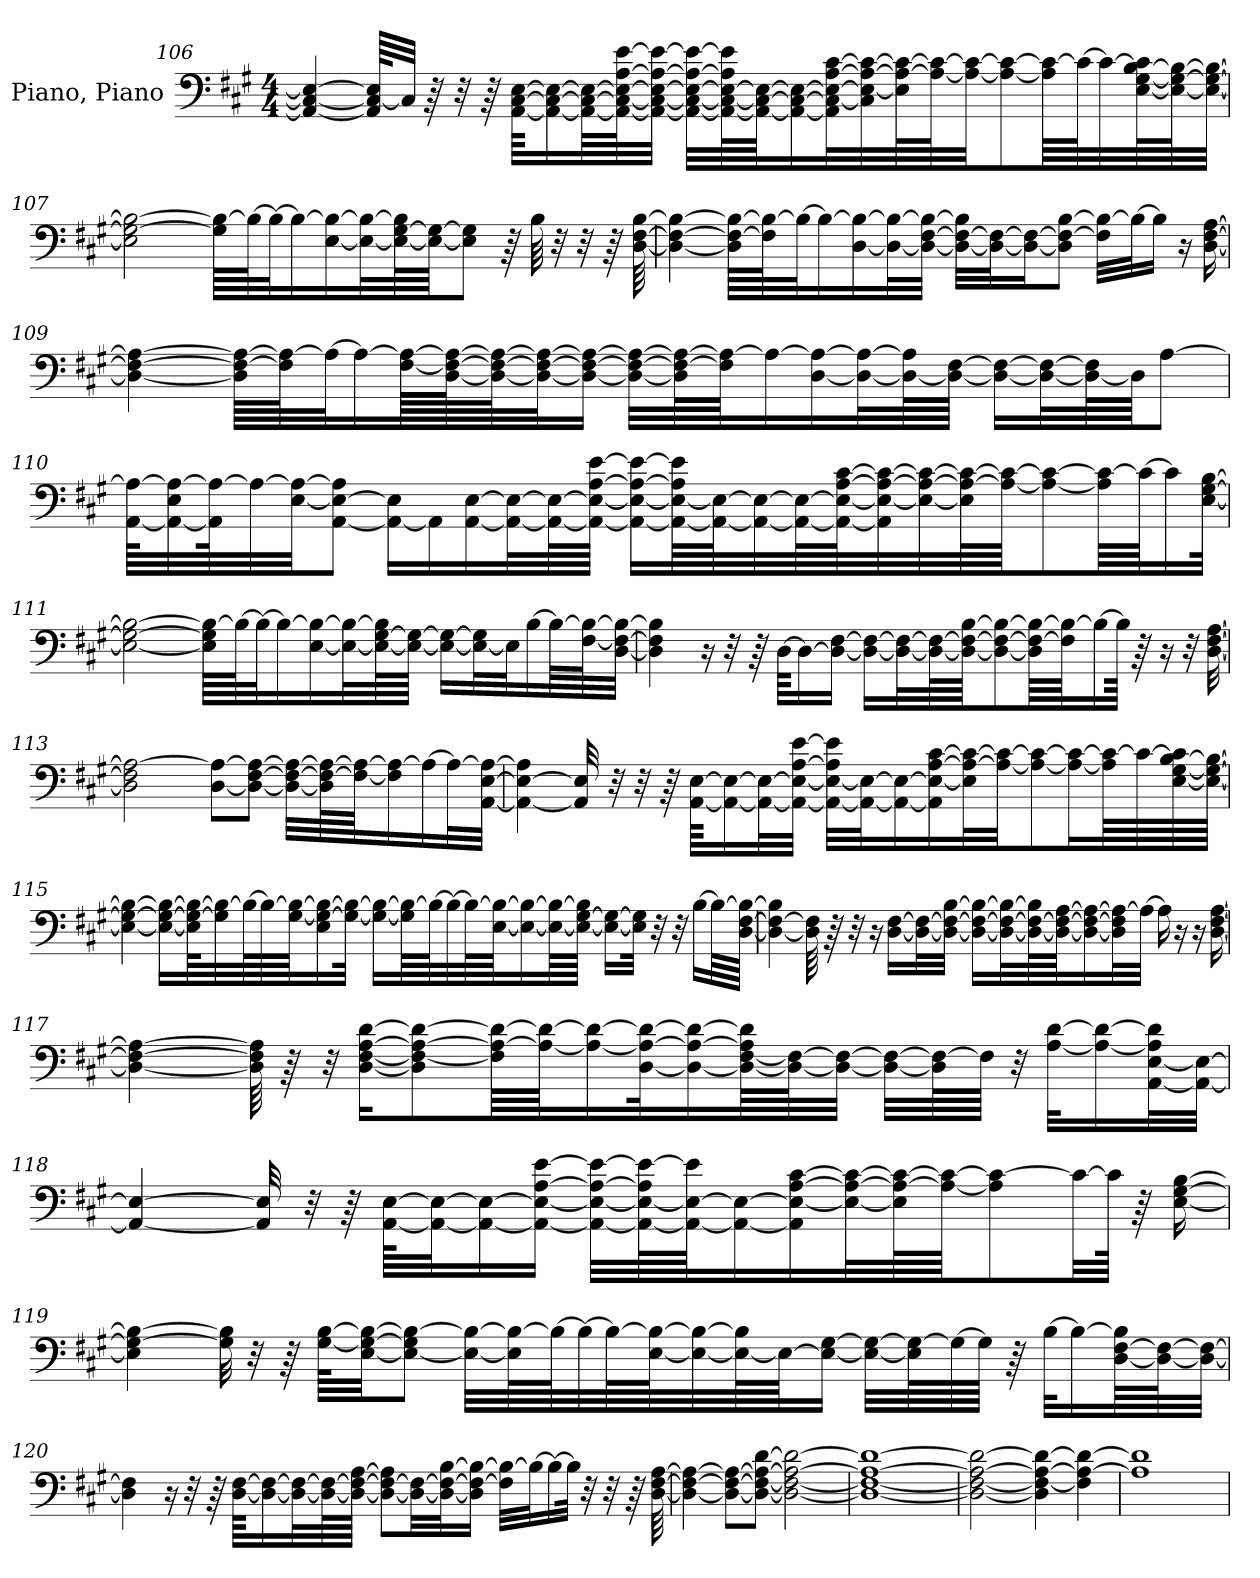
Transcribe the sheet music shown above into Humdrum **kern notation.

**kern
*part1
*staff1
*I"Piano, Piano
*I'Pno.
!!LO:LB:g=z
*clefF4
*k[f#c#g#]
*M4/4
=106
4AA/_ 4C#/_ 4E/_
64AA/] 64C#/_ 64E/]KLLL
32C#/JJJ]
64r
32r
64r
[64AA\ [64C#\ [64E\KKLL
16AA\_ 16C#\_ 16E\_
64AA\_ 64C#\_ 64E\_LL
64AA\_ 64C#\_ 64E\_ [64A\ [64e\J
32AA\_ 32C#\_ 32E\_ 32A\_ 32e\_JJJ
32AA\_ 32C#\_ 32E\_ 32A\_ 32e\_LLL
64AA\_ 64C#\_ 64E\_ 64A\] 64e\]L
64AA\_ 64C#\_ 64E\_JJ
16AA\_ 16C#\_ 16E\_
32AA\] 32C#\_ 32E\_ [32A\ [32c#\L
32C#\] 32E\_ 32A\_ 32c#\_
64E\] 64A\_ 64c#\_L
64A\_ 64c#\_J
32A\_ 32c#\_JJ
8A\_ 8c#\_
64A\] 64c#\_LLL
64c#\J_
32c#\_
[64E\ [64G#\ [64B\ 64c#\]L
64E\_ 64G#\_ 64B\_J
32E\_ 32G#\_ 32B\_JJJ
!!LO:LB:g=z
=107
2E\] 2G#\_ 2B\_
64G#\] 64B\_LLLL
64B\J_
32B\J_
16B\_
[16E\ 16B\_
32E\_ 32B\_L
64E\_ [64G#\ 64B\]L
64E\_ 64G#\_JJJ
8E\] 8G#\]J
64r
64B\
32r
32r
64r
[64D\ [64F#\ [64B\
=108
4D\_ 4F#\_ 4B\_
64D\] 64F#\_ 64B\_LLLL
64F#\] 64B\_J
32B\J_
16B\_
[16D\ 16B\_
32D\_ 32B\_L
32D\_ [32F#\ 32B\_JJJ
32D\_ 32F#\_ 32B\]LLL
32D\_ 32F#\_J
16D\_ 16F#\_J
8D\] 8F#\_ [8B\J
32F#\] 32B\_LLL
32B\J_
16B\JJ]
16r
[16D\ [16F#\ [16A\
!!LO:LB:g=z
=109
4D\_ 4F#\_ 4A\_
64D\] 64F#\_ 64A\_LLLL
64F#\] 64A\_J
32A\J_
16A\_
[128F#\ 128A\_LLL
[128D\ 128F#\_ 128A\_J
64D\_ 64F#\_ 64A\_J
32D\_ 32F#\_ 32A\_J
16D\_ 16F#\_ 16A\_JJ
32D\_ 32F#\_ 32A\_LLL
64D\] 64F#\_ 64A\_L
64F#\] 64A\_JJ
16A\_
[16D\ 16A\_
32D\_ 32A\_L
64D\_ 64A\]L
64D\_ [64F#\JJJJ
16D\_ 16F#\_LL
32D\_ 32F#\_L
64D\_ 64F#\]L
64D\JJJ]
[8A\J
!!LO:LB:g=z
=110
[64AA\ 64A\_KLLL
32AA\_ 32E\ 32A\_
64AA\] 64A\_K
32A\_
[32E\ 32A\_JJ
[8AA\ 8E\_ 8A\]J
16AA\_ 16E\]LL
16AA\]
[16AA\ [16E\
32AA\_ 32E\_L
64AA\_ 64E\_L
64AA\_ 64E\_ [64A\ [64e\JJJJ
16AA\_ 16E\_ 16A\_ 16e\_LL
64AA\_ 64E\_ 64A\] 64e\]LL
64AA\_ 64E\_J
32AA\_ 32E\_
64AA\_ 64E\_L
64AA\_ 64E\_ [64A\ [64c#\J
32AA\] 32E\_ 32A\_ 32c#\_
32E\_ 32A\_ 32c#\_
64E\] 64A\_ 64c#\_L
64A\_ 64c#\_JJJ
8A\_ 8c#\_
64A\] 64c#\_LLL
64c#\JJ_
16c#\]
[32E\ [32G#\ [32B\JJk
!!LO:LB:g=z
=111
2E\_ 2G#\_ 2B\_
64E\] 64G#\] 64B\_LLLL
64B\J_
32B\J_
16B\_
[16E\ 16B\_
32E\_ 32B\_L
64E\_ [64G#\ 64B\]L
64E\_ 64G#\_JJJJ
16E\_ 16G#\_LL
32E\_ 32G#\]L
32E\J]
[16B\
64B\LL_
[64F#\ 64B\_J
[32D\ 32F#\_ 32B\_JJJ
!!LO:LB:g=z
=112
4D\] 4F#\] 4B\]
16r
32r
64r
[64D\KKLL
16D\_
16D\_ [16F#\JJ
16D\_ 16F#\_LL
32D\_ 32F#\_L
64D\_ 64F#\_L
64D\_ 64F#\_ [64B\JJJ
8D\_ 8F#\_ 8B\_
64D\] 64F#\_ 64B\_LLL
64F#\] 64B\_JJ
16B\_
64B\JJkk]
64r
16r
32r
[32D\ [32F#\ [32A\
=113
2D\] 2F#\] 2A\_
[8D\ 8A\_L
8D\_ [8F#\ 8A\_J
32D\_ 32F#\_ 32A\_LLL
64D\] 64F#\_ 64A\_L
64F#\_ 64A\_JJ
16F#\] 16A\_
16A\_
32A\L_
[32AA\ [32E\ 32A\_JJJ
!!LO:PB:g=z
=114
4AA\_ 4E\_ 4A\]
32AA/] 32E/]
32r
32r
64r
[64AA\ [64E\KKLL
16AA\_ 16E\_
32AA\_ 32E\_L
32AA\_ 32E\_ [32A\ [32e\JJJ
32AA\_ 32E\_ 32A\] 32e\]LLL
32AA\_ 32E\_J
16AA\_ 16E\_
16AA\] 16E\_ [16A\ [16c#\
32E\] 32A\_ 32c#\_L
32A\_ 32c#\_JJ
8A\_ 8c#\_
16A\_ 16c#\_L
64A\] 64c#\_LL
64c#\_
[64E\ [64G#\ [64B\ 64c#\]
64E\_ 64G#\_ 64B\_JJJJ
!!LO:LB:g=z
=115
4E\_ 4G#\_ 4B\_
16E\_ 16G#\_ 16B\_LL
64E\] 64G#\_ 64B\_KL
32G#\] 32B\_
64B\L_
64B\_
[64G#\ 64B\_JJ
16E\ 16G#\_ 16B\_
32G#\_ 32B\_JJk
16G#\_ 16B\_LL
64G#\] 64B\_LL
64B\J_
32B\_
64B\L_
[64E\ 64B\_JJ
16E\_ 16B\_
64E\_ 64B\_LL
64E\_ [64G#\ 64B\]JJJJ
16E\_ 16G#\_LL
32E\] 32G#\]JJk
32r
32r
[16B\LL
64B\LL_
[64D\ [64F#\ 64B\_JJJJ
!!LO:LB:g=z
=116
4D\_ 4F#\_ 4B\]
64D\] 64F#\]
64r
32r
16r
[16D\ [16F#\LL
32D\_ 32F#\_L
32D\_ 32F#\_ [32B\JJJ
16D\_ 16F#\_ 16B\_LL
32D\_ 32F#\_ 32B\_L
64D\_ 64F#\_ 64B\]L
64D\_ 64F#\_ [64A\JJ
16D\_ 16F#\_ 16A\_
32D\] 32F#\] 32A\_L
32A\JJJ_
16A\]
16r
16r
[16D\ [16F#\ [16A\
!!LO:LB:g=z
=117
4D\_ 4F#\_ 4A\_
64D\] 64F#\] 64A\]
64r
32r
[16D\ [16F#\ [16A\ [16d\KL
8D\] 8F#\_ 8A\_ 8d\_
64F#\] 64A\_ 64d\_LLL
64A\_ 64d\_JJ
16A\_ 16d\_
[32D\ 32A\_ 32d\_K
16D\_ 16A\_ 16d\_
64D\_ [64F#\ 64A\] 64d\]LL
64D\_ 64F#\_J
32D\_ 32F#\_JJJ
32D\_ 32F#\_LLL
64D\] 64F#\_L
64F#\JJJJ]
32r
[32A\ [32d\KLL
16A\_ 16d\_
[32AA\ [32E\ 32A\] 32d\]L
32AA\_ 32E\_JJJ
!!LO:LB:g=z
=118
4AA/_ 4E/_
32AA/] 32E/]
32r
64r
[64AA\ [64E\KLLL
32AA\_ 32E\_J
16AA\_ 16E\_
16AA\_ 16E\_ [16A\ [16e\JJ
32AA\_ 32E\_ 32A\_ 32e\_LLL
64AA\_ 64E\_ 64A\] 64e\_L
64AA\_ 64E\_ 64e\]JJ
16AA\_ 16E\_
16AA\] 16E\_ [16A\ [16c#\
32E\_ 32A\_ 32c#\_L
64E\] 64A\_ 64c#\_L
64A\_ 64c#\_JJJ
8A\] 8c#\_
32c#\LL_
64c#\JJJk]
64r
[16E\ [16G#\ [16B\
!!LO:LB:g=z
=119
4E\] 4G#\_ 4B\_
32G#\] 32B\]
32r
64r
[64G#\ [64B\KLLL
[32E\ 32G#\_ 32B\_JJ
8E\_ 8G#\] 8B\_J
32E\_ 32B\_LLL
64E\] 64B\_L
64B\J_
32B\_
64B\L_
[64E\ 64B\_J
32E\_ 32B\_
64E\_ 64B\]L
64E\JJ_
16E\_ [16G#\JJ
32E\_ 32G#\_LLL
64E\] 64G#\_L
64G#\_
64G#\JJJJ]
64r
[32B\KLL
16B\_
[64D\ [64F#\ 64B\]LL
64D\_ 64F#\_J
32D\_ 32F#\_JJJ
!!LO:LB:g=z
=120
4D\] 4F#\]
16r
32r
64r
[64D\ [64F#\KKLL
16D\_ 16F#\_
32D\_ 32F#\_L
64D\_ 64F#\_L
64D\_ 64F#\_ [64A\JJJJ
8D\_ 8F#\_ 8A\]L
32D\_ 32F#\_LL
32D\_ 32F#\_ [32B\J
16D\] 16F#\_ 16B\_JJ
32F#\] 32B\_LLL
32B\J_
16B\_
32B\JJk]
32r
32r
64r
[64D\ [64F#\ [64A\
=121
4D\_ 4F#\_ 4A\_
8D\_ 8F#\_ 8A\_L
8D\_ 8F#\_ 8A\_ [8d\J
2D\_ 2F#\_ 2A\_ 2d\_
=122
1D_ 1F#_ 1A_ 1d_
=123
2D\_ 2F#\_ 2A\_ 2d\_
4D\] 4F#\_ 4A\_ 4d\_
4F#\] 4A\_ 4d\_
=124
1A] 1d]
=
*-
